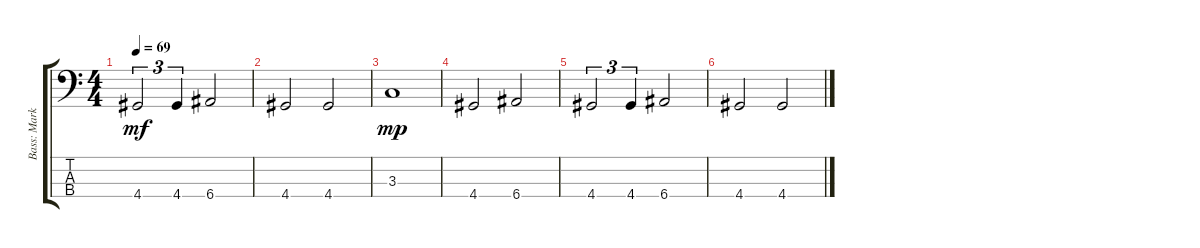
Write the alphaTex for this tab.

\track ("Bass: Mark" "Bass: Mark") {instrument electricbassfinger}
\staff {score tabs}
\tuning (G2 D2 A1 E1) {hide}
\ts (4 4)
\tempo 69
\clef f4
\ks c
4.4.2{tu (3 2) dy mf} 4.4.4{tu (3 2)} 6.4.2 |
4.4.2 4.4.2 |
3.3.1{dy mp} |
4.4.2 6.4.2 |
4.4.2{tu (3 2)} 4.4.4{tu (3 2)} 6.4.2 |
4.4.2 4.4.2
